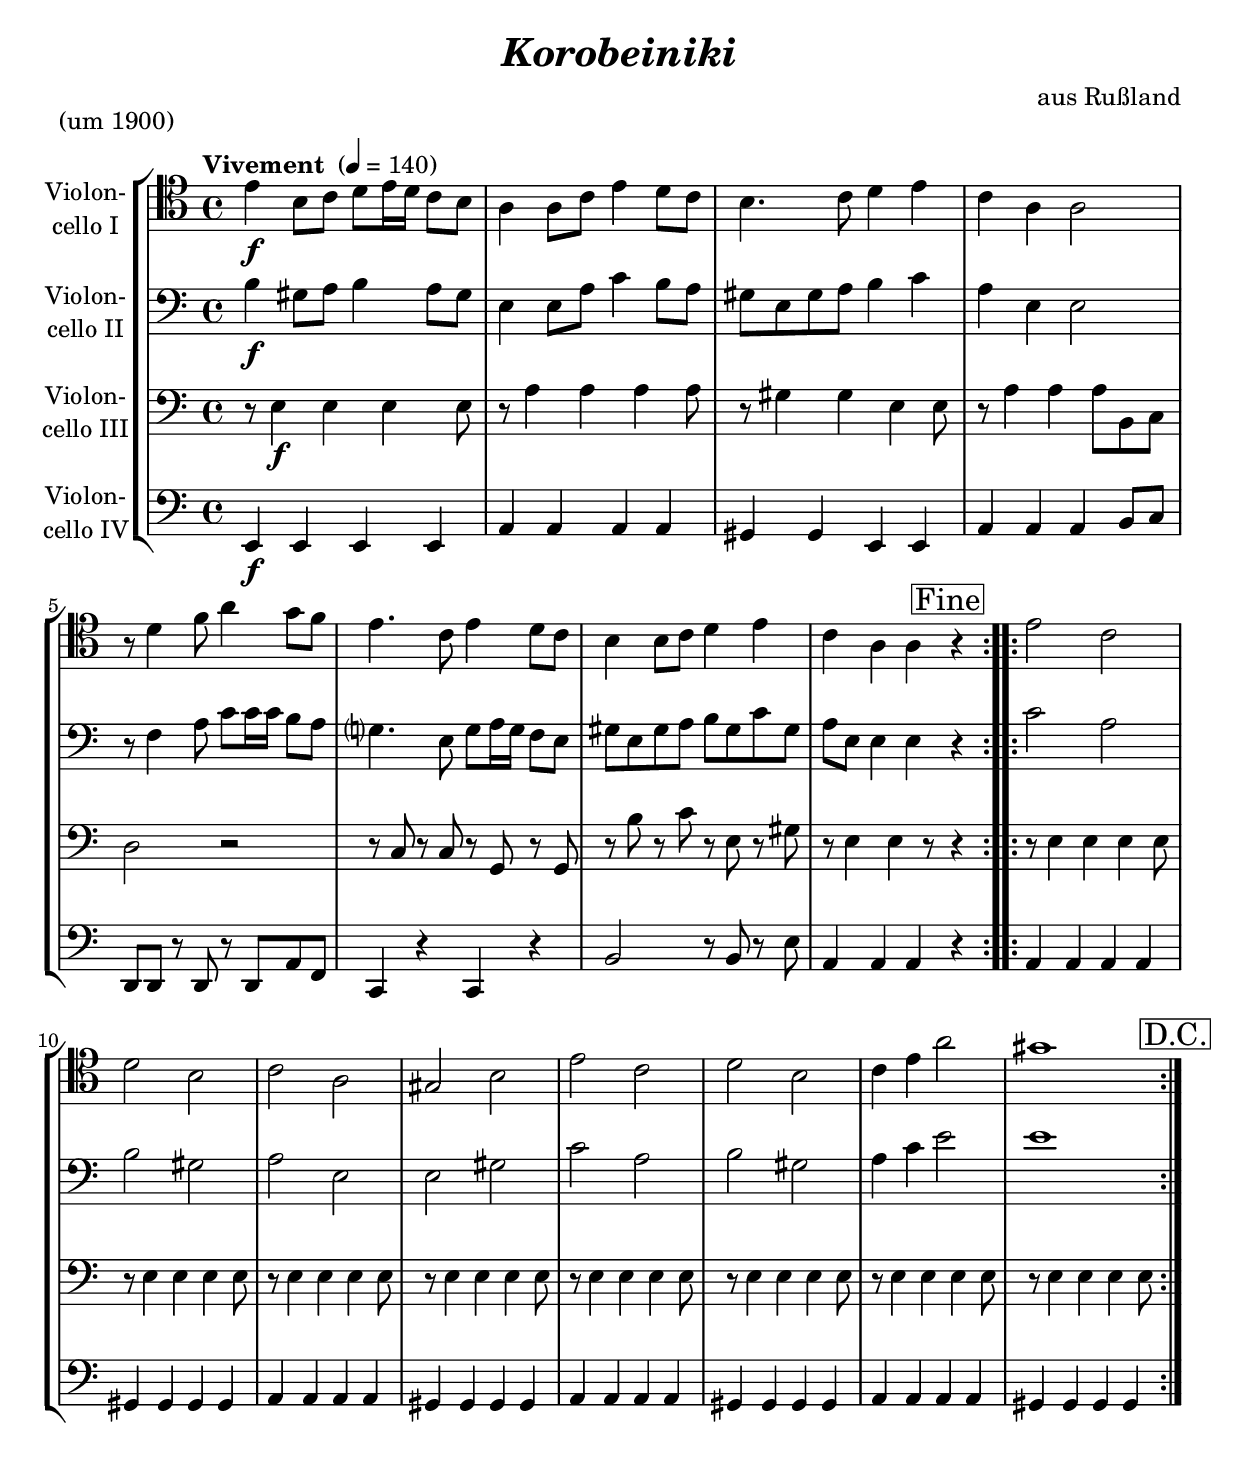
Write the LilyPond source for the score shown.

\version "2.14.2"
\include "deutsch.ly"

#(set-global-staff-size 21.5)

\header {
  title     = \markup \bold \italic "Korobeiniki"
  composer  = "aus Rußland"
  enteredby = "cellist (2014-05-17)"
  piece     = "(um 1900)"
}

voiceconsts = {
 \key c \major
 \clef "bass"
 %\numericTimeSignature
 \compressFullBarRests
 \time 4/4
 \tempo "Vivement " 4=140
}

mihi = "clarinet"
milo = "bassoon"

dc = \mark \markup \box "D.C."
fn = \mark \markup \box "Fine"

va = \relative c' {
   \voiceconsts
   \clef "tenor"

   \repeat volta 2 {
     e4\f h8 c d e16 d c8 h
     a4 a8 c e4 d8 c
     h4.c8 d4 e
     c a a2

     r8 d4 f8 a4 g8 f
     e4. c8 e4 d8 c
     h4 h8 c d4 e
     c a a \fn r
   }
   \repeat volta 2 {
     e'2 c
     d h
     c a
     gis h

     e c
     d h
     c4 e a2
     gis1 \dc
   }
}

vb = \relative c' {
   \voiceconsts

   \repeat volta 2 {
     h4\f gis8 a h4 a8 gis
     e4 e8 a c4 h8 a
     gis e gis a h4 c
     a e e2

     r8 f4 a8 c c16 c h8 a
     g?4. e8 g a16 g f8 e
     gis e gis a h gis c gis
     a e e4 e \fn r
   }
   \repeat volta 2 {
     c'2 a
     h gis
     a e
     e gis

     c a
     h gis
     a4 c e2
     e1 \dc
   }
}

vc = \relative c {
   \voiceconsts

   \repeat volta 2 {
     r8 e4\f e e e8
     r a4 a a a8
     r gis4 gis e e8
     r a4 a a8 h, c

     d2 r
     r8 c r c r g r g
     r h' r c r e, r gis
     r e4 e r8 \fn r4
   }
   \repeat volta 2 {
     r8 e4 e e e8
     r e4 e e e8
     r e4 e e e8
     r e4 e e e8

     r e4 e e e8
     r e4 e e e8
     r e4 e e e8
     r e4 e e e8 \dc
   }
}

vd = \relative c, {
   \voiceconsts

   \repeat volta 2 {
     e4\f e e e
     a a a a
     gis gis e e
     a a a h8 c

     d, d r d r d a' f
     c4 r c r
     h'2 r8 h r e
     a,4 a a \fn r
   }
   \repeat volta 2 {
     a a a a
     gis gis gis gis
     a a a a
     gis gis gis gis

     a a a a
     gis gis gis gis
     a a a a
     gis gis gis gis \dc
   }
}


music = \new StaffGroup <<
      \new Staff {
        \set Staff.midiInstrument = \mihi
        \set Staff.instrumentName = \markup \center-column { "Violon-" "cello I" }
        \transpose c c { \va }
      }

      \new Staff {
        \set Staff.midiInstrument = \milo
        \set Staff.instrumentName = \markup \center-column { "Violon-" "cello II" }
        \transpose c c { \vb }
      }

      \new Staff {
        \set Staff.midiInstrument = \milo
        \set Staff.instrumentName = \markup \center-column { "Violon-" "cello III" }
        \transpose c c { \vc }
      }

      \new Staff {
        \set Staff.midiInstrument = \milo
        \set Staff.instrumentName = \markup \center-column { "Violon-" "cello IV" }
        \transpose c c { \vd }
      }
>>

\book {
  \score {
   \music
    \layout {}
  }

  \score {
    \unfoldRepeats \music

    \midi {
      \context {
        \Score
      }
    }
  }
}
